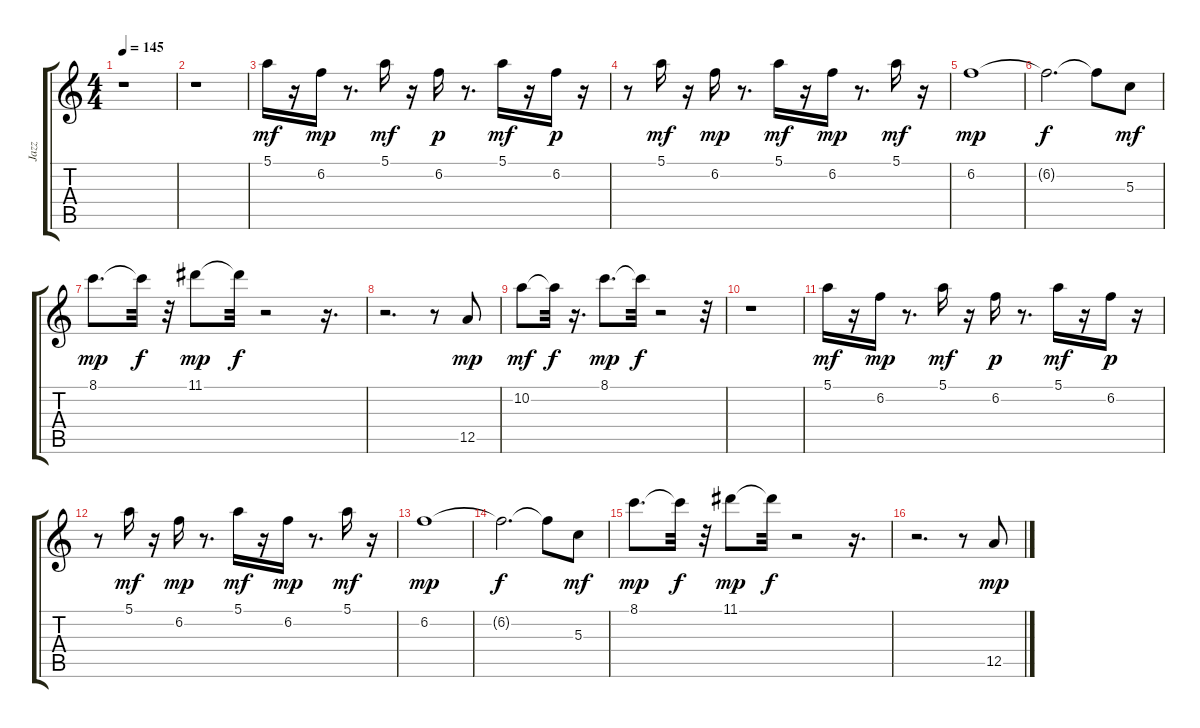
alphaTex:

\track ("Jazz" "Jazz") {instrument electricguitarjazz}
\staff {score tabs}
\tuning (E4 B3 G3 D3 A2 E2) {hide}
\ts (4 4)
\tempo 145
\clef g2
\ks c
r.1{dy mp} |
r.1 |
5.1.16{dy mf} r.16 6.2.16{dy mp} r.8{d} 5.1.16{dy mf} r.16 6.2.16{dy p} r.8{d} 5.1.16{dy mf} r.16 6.2.16{dy p} r.16 |
r.8 5.1.16{dy mf balance 5} r.16 6.2.16{dy mp} r.8{d} 5.1.16{dy mf balance 6} r.16 6.2.16{dy mp} r.8{d} 5.1.16{dy mf} r.16 |
6.2.1{dy mp} |
6.2{t}.2{d dy f} 6.2{t}.8 5.3.8{dy mf balance 5} |
8.1.8{d dy mp balance 5} 8.1{t}.32{dy f} r.32 11.1.8{dy mp balance 5} 11.1{t}.32{dy f} r.2 r.16{d} |
r.2{d} r.8 12.5.8{dy mp balance 5} |
10.2.8{dy mf balance 5} 10.2{t}.32{dy f} r.16{d} 8.1.8{d dy mp balance 5} 8.1{t}.32{dy f} r.2 r.32 |
r.1 |
5.1.16{dy mf balance 5} r.16 6.2.16{dy mp balance 5} r.8{d} 5.1.16{dy mf balance 5} r.16 6.2.16{dy p balance 5} r.8{d} 5.1.16{dy mf balance 5} r.16 6.2.16{dy p balance 5} r.16 |
r.8 5.1.16{dy mf balance 5} r.16 6.2.16{dy mp balance 5} r.8{d} 5.1.16{dy mf balance 5} r.16 6.2.16{dy mp balance 5} r.8{d} 5.1.16{dy mf balance 6} r.16 |
6.2.1{dy mp balance 6} |
6.2{t}.2{d dy f} 6.2{t}.8 5.3.8{dy mf balance 5} |
8.1.8{d dy mp balance 5} 8.1{t}.32{dy f} r.32 11.1.8{dy mp balance 5} 11.1{t}.32{dy f} r.2 r.16{d} |
r.2{d} r.8 12.5.8{dy mp balance 5}
